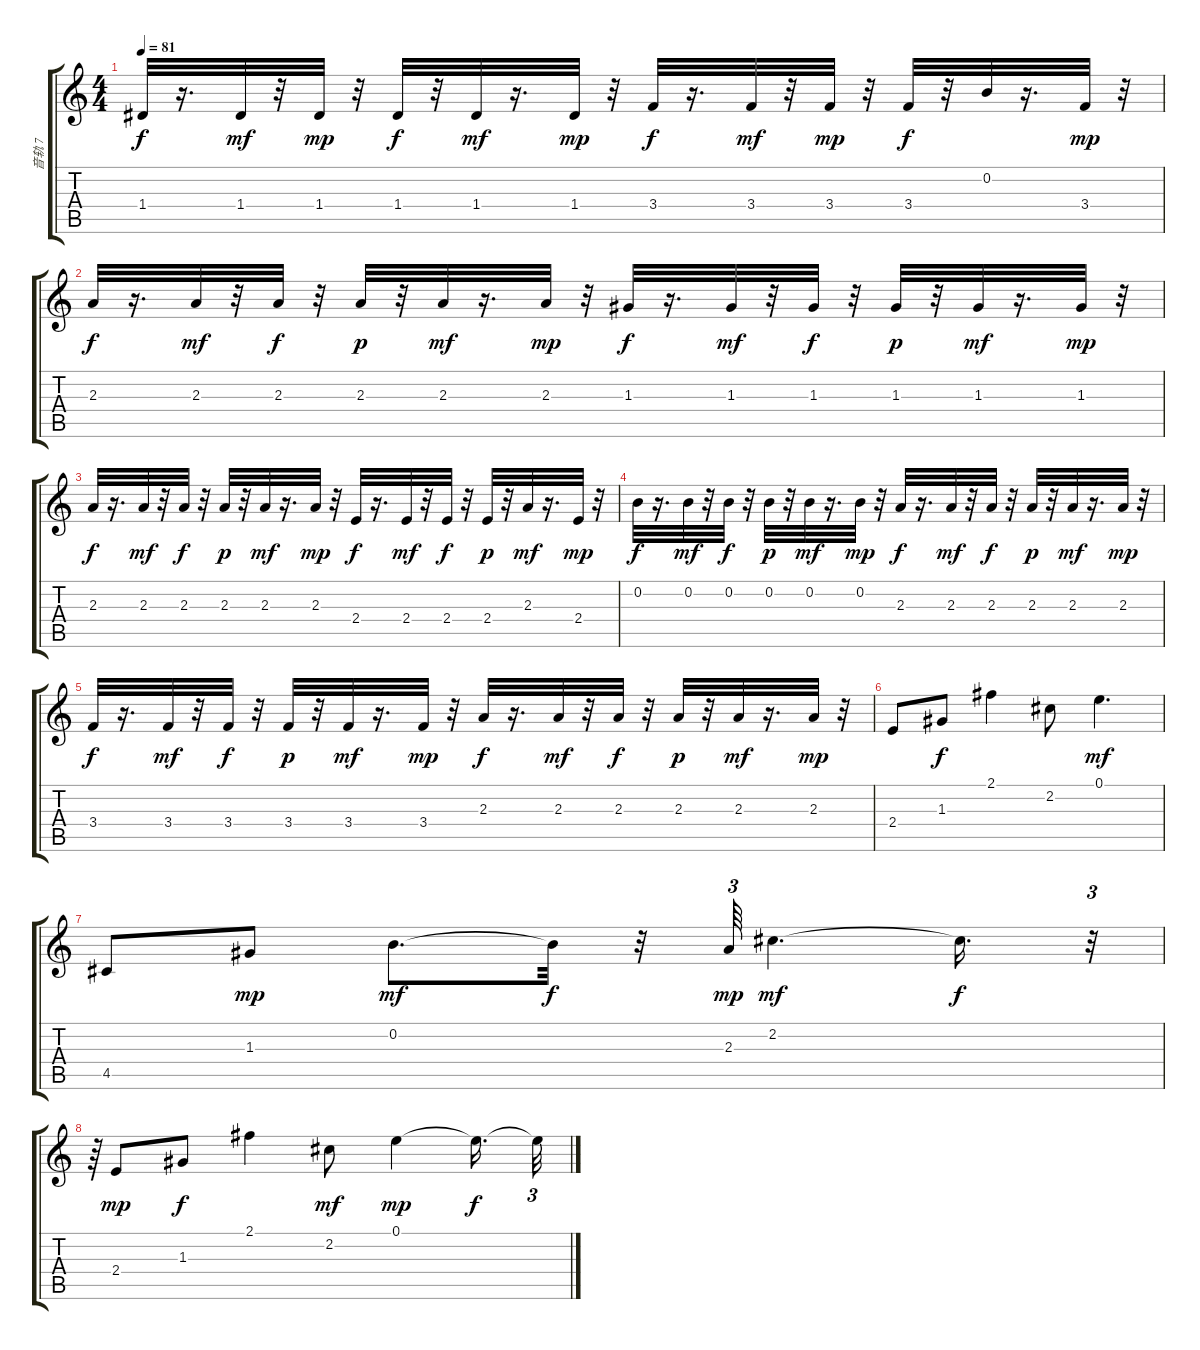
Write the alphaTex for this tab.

\track ("音轨 7" "音轨 7") {instrument overdrivenguitar}
\staff {score tabs}
\tuning (E4 B3 G3 D3 A2 E2) {hide}
\ts (4 4)
\tempo 81
\clef g2
\ks c
1.4.32{dy f} r.16{d} 1.4.32{dy mf} r.32 1.4.32{dy mp} r.32 1.4.32{dy f} r.32 1.4.32{dy mf} r.16{d} 1.4.32{dy mp} r.32 3.4.32{dy f} r.16{d} 3.4.32{dy mf} r.32 3.4.32{dy mp} r.32 3.4.32{dy f} r.32 0.2.32 r.16{d} 3.4.32{dy mp} r.32 |
2.3.32{dy f} r.16{d} 2.3.32{dy mf} r.32 2.3.32{dy f} r.32 2.3.32{dy p} r.32 2.3.32{dy mf} r.16{d} 2.3.32{dy mp} r.32 1.3.32{dy f} r.16{d} 1.3.32{dy mf} r.32 1.3.32{dy f} r.32 1.3.32{dy p} r.32 1.3.32{dy mf} r.16{d} 1.3.32{dy mp} r.32 |
2.3.32{dy f} r.16{d} 2.3.32{dy mf} r.32 2.3.32{dy f} r.32 2.3.32{dy p} r.32 2.3.32{dy mf} r.16{d} 2.3.32{dy mp} r.32 2.4.32{dy f} r.16{d} 2.4.32{dy mf} r.32 2.4.32{dy f} r.32 2.4.32{dy p} r.32 2.3.32{dy mf} r.16{d} 2.4.32{dy mp} r.32 |
0.2.32{dy f} r.16{d} 0.2.32{dy mf} r.32 0.2.32{dy f} r.32 0.2.32{dy p} r.32 0.2.32{dy mf} r.16{d} 0.2.32{dy mp} r.32 2.3.32{dy f} r.16{d} 2.3.32{dy mf} r.32 2.3.32{dy f} r.32 2.3.32{dy p} r.32 2.3.32{dy mf} r.16{d} 2.3.32{dy mp} r.32 |
3.4.32{dy f} r.16{d} 3.4.32{dy mf} r.32 3.4.32{dy f} r.32 3.4.32{dy p} r.32 3.4.32{dy mf} r.16{d} 3.4.32{dy mp} r.32 2.3.32{dy f} r.16{d} 2.3.32{dy mf} r.32 2.3.32{dy f} r.32 2.3.32{dy p} r.32 2.3.32{dy mf} r.16{d} 2.3.32{dy mp} r.32 |
2.4.8{volume 8 balance 6 instrument electricguitarclean} 1.3.8{dy f} 2.1.4 2.2.8 0.1.4{d dy mf} |
4.5.8 1.3.8{dy mp} 0.2.8{d dy mf} 0.2{t}.32{dy f} r.32 2.3.64{tu (3 2) dy mp} 2.2.4{d dy mf} 2.2{t}.16{d dy f} r.32{tu (3 2)} |
r.64{tu (3 2)} 2.4.8{dy mp} 1.3.8{dy f} 2.1.4 2.2.8{dy mf} 0.1.4{dy mp} 0.1{t}.16{d dy f} 0.1{t}.32{tu (3 2)}
